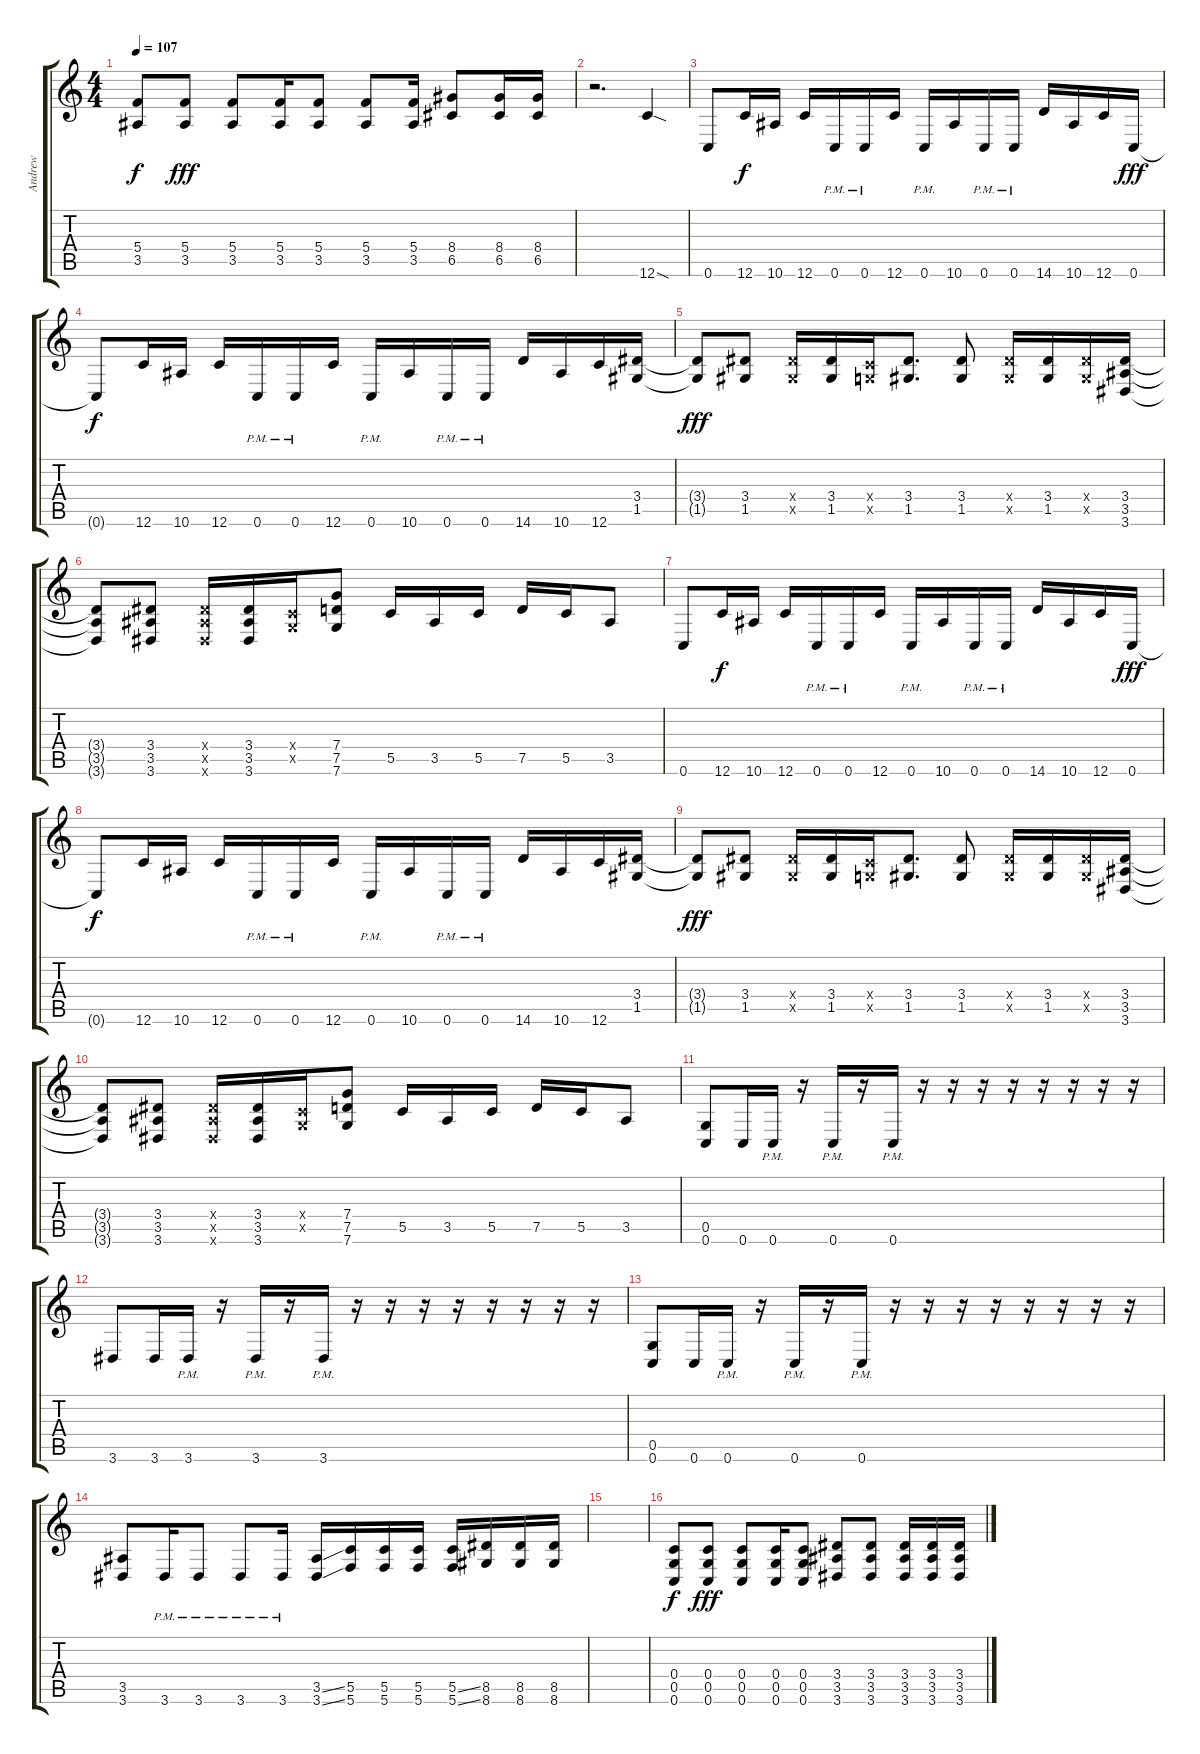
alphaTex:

\track ("Andrew" "Andrew") {instrument distortionguitar}
\staff {score tabs}
\tuning (D4 A3 F3 C3 G2 C2) {hide}
\ts (4 4)
\tempo 107
\clef g2
\ks c
(5.4 3.5).8{dy f} (5.4 3.5).8{dy fff} (5.4 3.5).8 (5.4 3.5).16 (5.4 3.5).8 (5.4 3.5).8 (5.4 3.5).16 (8.4 6.5).8 (8.4 6.5).16 (8.4 6.5).16 |
r.2{d} 12.6{sod}.4 |
0.6.8 12.6.16{dy f} 10.6.16 12.6.16 0.6{pm}.16 0.6{pm}.16 12.6.16 0.6{pm}.16 10.6.16 0.6{pm}.16 0.6{pm}.16 14.6.16 10.6.16 12.6.16 0.6.16{dy fff} |
0.6{t}.8{dy f} 12.6.16 10.6.16 12.6.16 0.6{pm}.16 0.6{pm}.16 12.6.16 0.6{pm}.16 10.6.16 0.6{pm}.16 0.6{pm}.16 14.6.16 10.6.16 12.6.16 (3.4 1.5).16 |
(3.4{t} 1.5{t}).8{dy fff} (3.4 1.5).8 (3.4{x} 1.5{x}).16 (3.4 1.5).16 (0.4{x} 0.5{x}).16 (3.4 1.5).8{d} (3.4 1.5).8 (3.4{x} 1.5{x}).16 (3.4 1.5).16 (3.4{x} 1.5{x}).16 (3.4 3.5 3.6).16 |
(3.4{t} 3.5{t} 3.6{t}).8 (3.4 3.5 3.6).8 (3.4{x} 3.5{x} 3.6{x}).16 (3.4 3.5 3.6).16 (0.4{x} 0.5{x}).16 (7.4 7.5 7.6).8 5.5.16 3.5.16 5.5.16 7.5.16 5.5.16 3.5.8 |
0.6.8 12.6.16{dy f} 10.6.16 12.6.16 0.6{pm}.16 0.6{pm}.16 12.6.16 0.6{pm}.16 10.6.16 0.6{pm}.16 0.6{pm}.16 14.6.16 10.6.16 12.6.16 0.6.16{dy fff} |
0.6{t}.8{dy f} 12.6.16 10.6.16 12.6.16 0.6{pm}.16 0.6{pm}.16 12.6.16 0.6{pm}.16 10.6.16 0.6{pm}.16 0.6{pm}.16 14.6.16 10.6.16 12.6.16 (3.4 1.5).16 |
(3.4{t} 1.5{t}).8{dy fff} (3.4 1.5).8 (3.4{x} 1.5{x}).16 (3.4 1.5).16 (0.4{x} 0.5{x}).16 (3.4 1.5).8{d} (3.4 1.5).8 (3.4{x} 1.5{x}).16 (3.4 1.5).16 (3.4{x} 1.5{x}).16 (3.4 3.5 3.6).16 |
(3.4{t} 3.5{t} 3.6{t}).8 (3.4 3.5 3.6).8 (3.4{x} 3.5{x} 3.6{x}).16 (3.4 3.5 3.6).16 (0.4{x} 0.5{x}).16 (7.4 7.5 7.6).8 5.5.16 3.5.16 5.5.16 7.5.16 5.5.16 3.5.8 |
(0.5 0.6).8 0.6.16 0.6{pm}.16 r.16 0.6{pm}.16 r.16 0.6{pm}.16 r.16 r.16 r.16 r.16 r.16 r.16 r.16 r.16 |
3.6.8 3.6.16 3.6{pm}.16 r.16 3.6{pm}.16 r.16 3.6{pm}.16 r.16 r.16 r.16 r.16 r.16 r.16 r.16 r.16 |
(0.5 0.6).8 0.6.16 0.6{pm}.16 r.16 0.6{pm}.16 r.16 0.6{pm}.16 r.16 r.16 r.16 r.16 r.16 r.16 r.16 r.16 |
(3.5 3.6).8 3.6{pm}.16 3.6{pm}.8 3.6{pm}.8 3.6{pm}.16 (3.5{ss} 3.6{ss}).16 (5.5 5.6).16 (5.5 5.6).16 (5.5 5.6).16 (5.5{ss} 5.6{ss}).16 (8.5 8.6).16 (8.5 8.6).16 (8.5 8.6).16 |
|
(0.4 0.5 0.6).8{dy f} (0.4 0.5 0.6).8{dy fff} (0.4 0.5 0.6).8 (0.4 0.5 0.6).16 (0.4 0.5 0.6).8 (3.4 3.5 3.6).8 (3.4 3.5 3.6).8 (3.4 3.5 3.6).16 (3.4 3.5 3.6).16 (3.4 3.5 3.6).16
